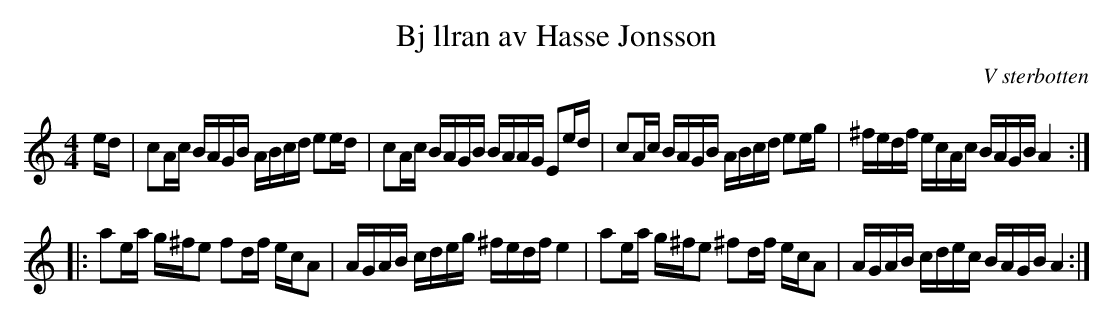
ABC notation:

X:1
T: Bj llran av Hasse Jonsson
O:V sterbotten
M:4/4
L:1/16
K:Am
ed | c2Ac BAGB ABcd e2ed | c2Ac BAGB BAAG E2ed | c2Ac BAGB ABcd e2eg | ^fedf ecAc BAGB A4 :|
|: a2ea g^fe2 f2df ecA2 | AGAB cdeg ^fedf e4 | a2ea g^fe2 ^f2df ecA2 | AGAB cdec BAGB A4 :|
